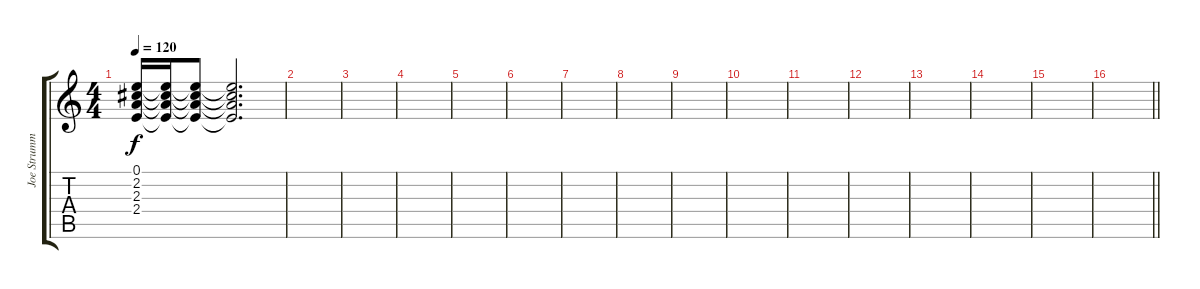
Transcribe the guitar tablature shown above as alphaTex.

\track ("Joe Strummer" "Joe Strumm") {instrument acousticguitarsteel}
\staff {score tabs}
\tuning (E4 B3 G3 D3 A2 E2) {hide}
\ts (4 4)
\tempo 120
\clef g2
\ks c
(0.1 2.2 2.3 2.4).16{dy f} (0.1{t} 2.2{t} 2.3{t} 2.4{t}).16 (0.1{t} 2.2{t} 2.3{t} 2.4{t}).8 (0.1{t} 2.2{t} 2.3{t} 2.4{t}).2{d} |
|
|
|
|
|
|
|
|
|
|
|
|
|
|
\barLineRight lightlight
